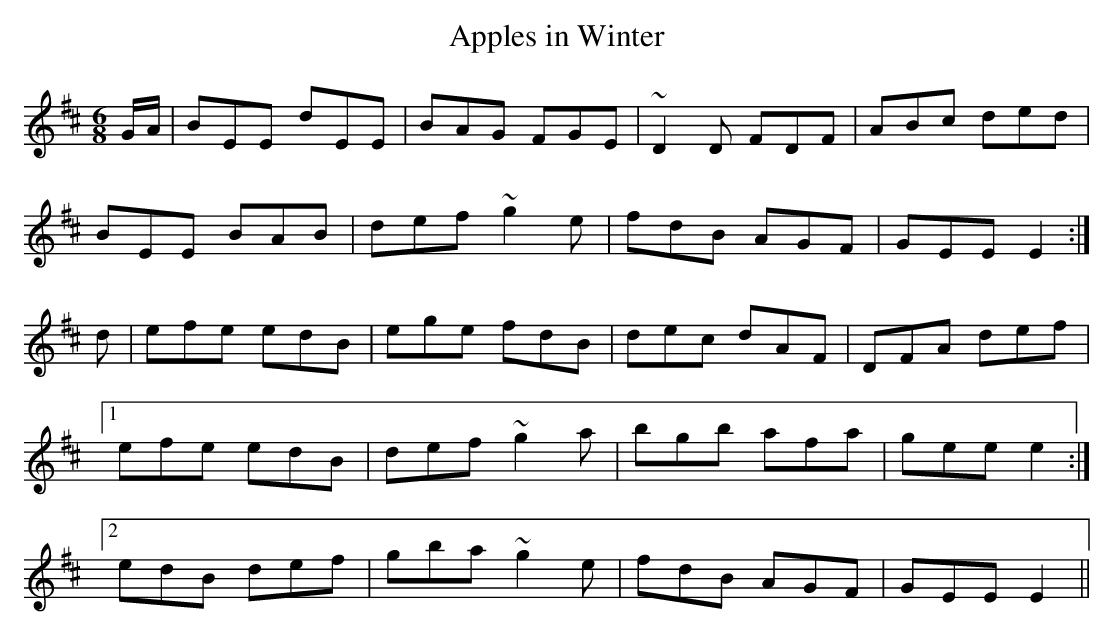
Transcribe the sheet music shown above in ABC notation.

X:1
T:Apples in Winter
E:9
m: ~g2 = {a}g{f}g
m: ~D2 = {E}D{C}D
M:6/8
K:D
G/2A/2|BEE dEE|BAG FGE|~D2D FDF|ABc ded|
BEE BAB|def ~g2 e|fdB AGF|GEE E2:|
d|efe edB|ege fdB|dec dAF|DFA def|
[1efe edB|def ~g2a|bgb afa|gee e2:|
[2edB def|gba ~g2e|fdB AGF|GEE E2||
